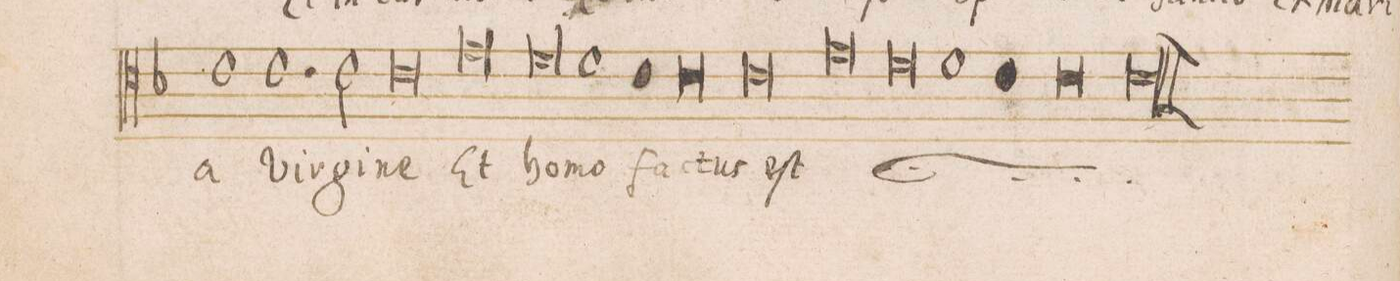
**kern	**text
*I"ALTVS	*
*clefC4	*
*k[b-]	*
*met(C|)	*
*M3/1	*
1c	-a
1.c	Vir-
2c\	-gi-
=76-	=76-
0.c	-ne
=77-	=77-
0.e	Et
=78-	=78-
0d	ho-
1d	-mo
=79-	=79-
*col	*
1c	fa-
0c	-ctus
*Xcol	*
=80-	=80-
0.c	eſt
=81-	=81-
*	*ij
0.e	Et
=82-	=82-
0d	ho-
1d	-mo
=83-	=83-
*col	*
1c	fa-
0c	-ctus
*Xcol	*
=84-	=84-
0.c;	eſt
*	*Xij
=85||-	=85||-
*M2/1	*
*met(C|)	*
*-	*-
